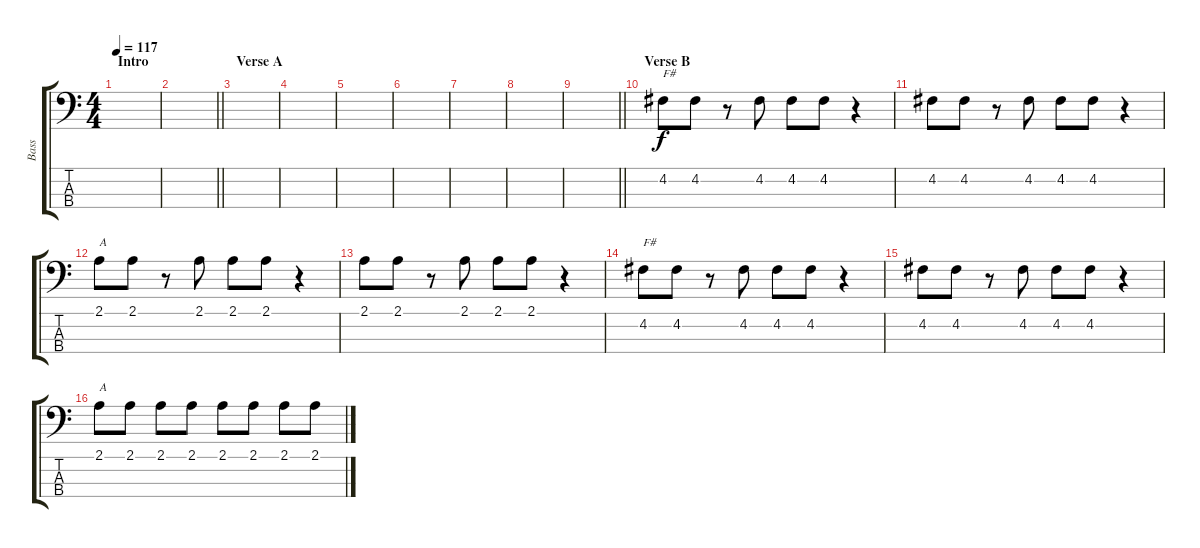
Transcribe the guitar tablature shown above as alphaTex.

\track ("Bass" "Bass") {instrument electricbassfinger}
\staff {score tabs}
\tuning (G2 D2 A1 E1) {hide}
\ts (4 4)
\section ("" "Intro")
\tempo 117
\clef f4
\ks c
|
\barLineRight lightlight
|
\section ("" "Verse A")
|
|
|
|
|
|
\barLineRight lightlight
|
\section ("" "Verse B")
4.2.8{txt "F#"} 4.2.8 r.8 4.2.8 4.2.8 4.2.8 r.4 |
4.2.8 4.2.8 r.8 4.2.8 4.2.8 4.2.8 r.4 |
2.1.8{txt "A"} 2.1.8 r.8 2.1.8 2.1.8 2.1.8 r.4 |
2.1.8 2.1.8 r.8 2.1.8 2.1.8 2.1.8 r.4 |
4.2.8{txt "F#"} 4.2.8 r.8 4.2.8 4.2.8 4.2.8 r.4 |
4.2.8 4.2.8 r.8 4.2.8 4.2.8 4.2.8 r.4 |
2.1.8{txt "A"} 2.1.8 2.1.8 2.1.8 2.1.8 2.1.8 2.1.8 2.1.8
